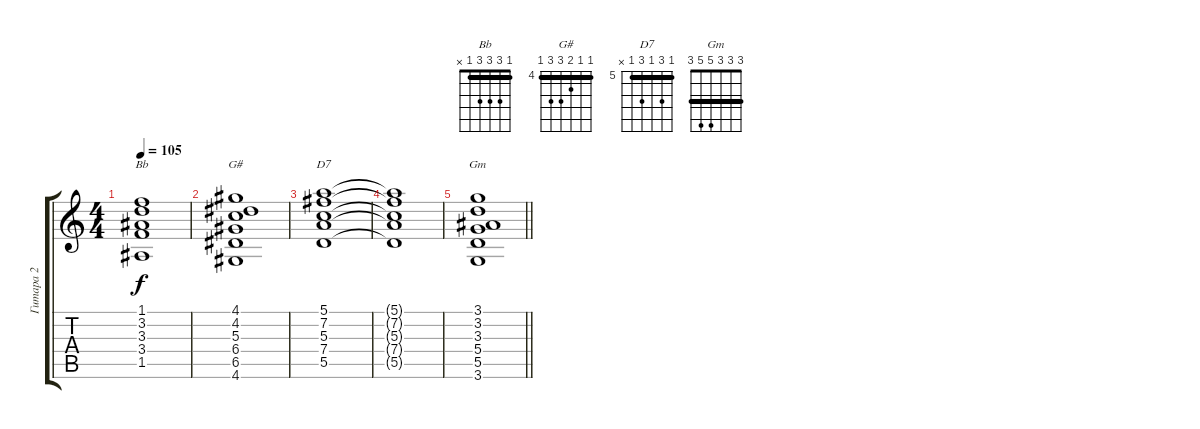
\track ("Гитара 2" "Гитара 2") {solo instrument acousticguitarsteel}
\staff {score tabs}
\tuning (E4 B3 G3 D3 A2 E2) {hide}
\chord ("Bb" 1 3 3 3 1 x) {barre 1}
\chord ("G#" 4 4 5 6 6 4) {firstfret 4 barre 4}
\chord ("D7" 5 7 5 7 5 x) {firstfret 5 barre 5}
\chord ("Gm" 3 3 3 5 5 3) {barre 3}
\ts (4 4)
\tempo 105
\clef g2
\ks c
(1.1 3.2 3.3 3.4 1.5).1{ch "Bb" dy f} |
(4.1 4.2 5.3 6.4 6.5 4.6).1{ch "G#"} |
(5.1 7.2 5.3 7.4 5.5).1{ch "D7"} |
(5.1{t} 7.2{t} 5.3{t} 7.4{t} 5.5{t}).1 |
\barLineRight lightlight
(3.1 3.2 3.3 5.4 5.5 3.6).1{ch "Gm"}
